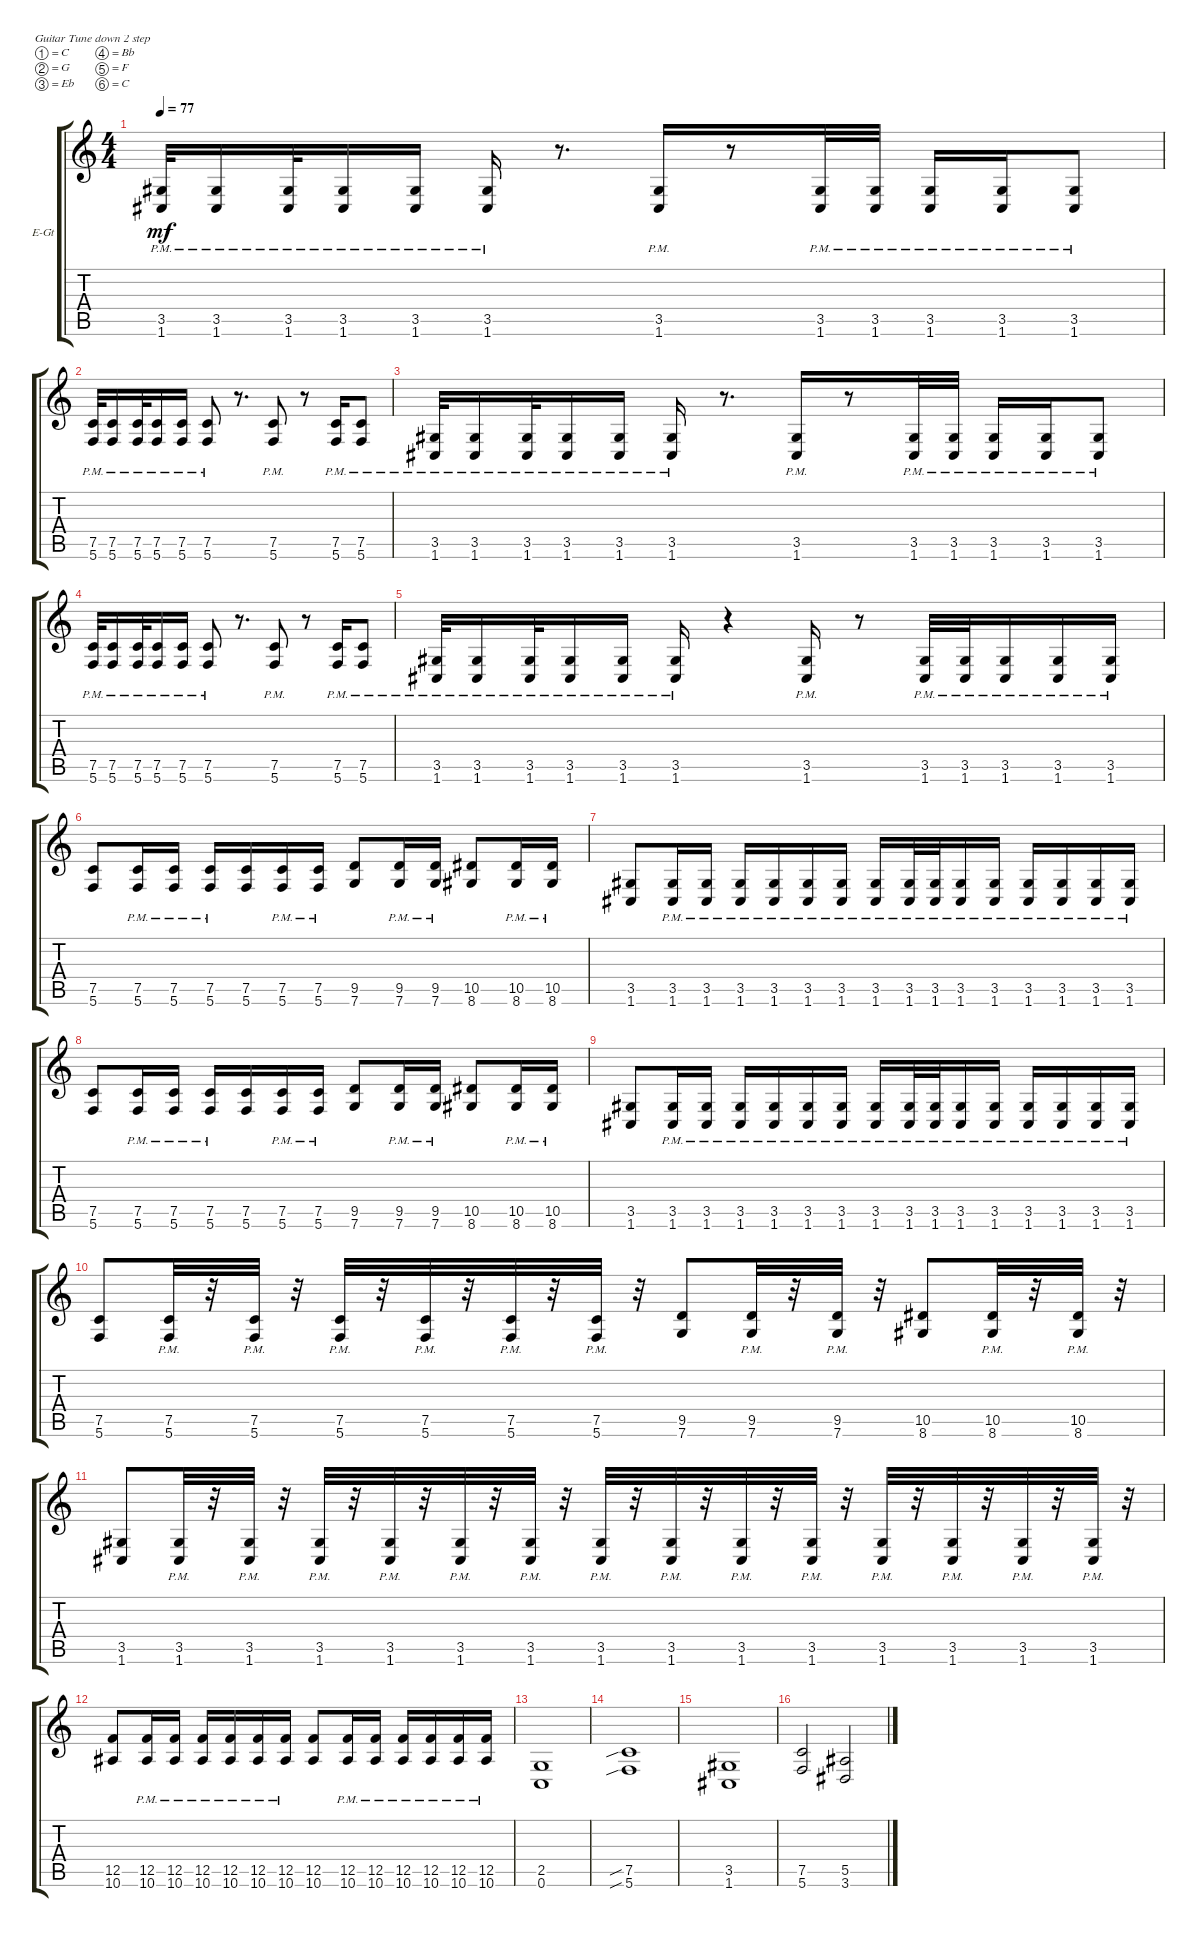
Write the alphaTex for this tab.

\defaultSystemsLayout 4
\bracketExtendMode groupsimilarinstruments
\firstSystemTrackNameOrientation horizontal
\otherSystemsTrackNameOrientation horizontal
\track ("Electric Guitar" "E-Gt") {instrument distortionguitar}
\staff {score tabs}
\tuning (C4 G3 Eb3 Bb2 F2 C2)
\ts (4 4)
\tempo 77
\clef g2
\ks c
(1.6{pm} 3.5{pm}).32{dy mf} (1.6{pm} 3.5{pm}).16 (1.6{pm} 3.5{pm}).32 (1.6{pm} 3.5{pm}).16 (1.6{pm} 3.5{pm}).16 (1.6{pm} 3.5{pm}).16 r.8{d} (1.6{pm} 3.5{pm}).16 r.8 (1.6{pm} 3.5{pm}).32 (1.6{pm} 3.5{pm}).32 (1.6{pm} 3.5{pm}).16 (1.6{pm} 3.5{pm}).16 (1.6{pm} 3.5{pm}).8 |
(5.6{pm} 7.5{pm}).32 (5.6{pm} 7.5{pm}).16 (5.6{pm} 7.5{pm}).32 (5.6{pm} 7.5{pm}).16 (5.6{pm} 7.5{pm}).16 (5.6{pm} 7.5{pm}).8 r.8{d} (5.6{pm} 7.5{pm}).8 r.8 (5.6{pm} 7.5{pm}).16 (5.6{pm} 7.5{pm}).8 |
(1.6{pm} 3.5{pm}).32 (1.6{pm} 3.5{pm}).16 (1.6{pm} 3.5{pm}).32 (1.6{pm} 3.5{pm}).16 (1.6{pm} 3.5{pm}).16 (1.6{pm} 3.5{pm}).16 r.8{d} (1.6{pm} 3.5{pm}).16 r.8 (1.6{pm} 3.5{pm}).32 (1.6{pm} 3.5{pm}).32 (1.6{pm} 3.5{pm}).16 (1.6{pm} 3.5{pm}).16 (1.6{pm} 3.5{pm}).8 |
(5.6{pm} 7.5{pm}).32 (5.6{pm} 7.5{pm}).16 (5.6{pm} 7.5{pm}).32 (5.6{pm} 7.5{pm}).16 (5.6{pm} 7.5{pm}).16 (5.6{pm} 7.5{pm}).8 r.8{d} (5.6{pm} 7.5{pm}).8 r.8 (5.6{pm} 7.5{pm}).16 (5.6{pm} 7.5{pm}).8 |
(1.6{pm} 3.5{pm}).32 (1.6{pm} 3.5{pm}).16 (1.6{pm} 3.5{pm}).32 (1.6{pm} 3.5{pm}).16 (1.6{pm} 3.5{pm}).16 (1.6{pm} 3.5{pm}).16 r.4 (1.6{pm} 3.5{pm}).16 r.8 (1.6{pm} 3.5{pm}).32 (1.6{pm} 3.5{pm}).32 (1.6{pm} 3.5{pm}).16 (1.6{pm} 3.5{pm}).16 (1.6{pm} 3.5{pm}).16 |
(5.6 7.5).8 (5.6{pm} 7.5{pm}).16 (5.6{pm} 7.5{pm}).16 (5.6{pm} 7.5{pm}).16 (5.6 7.5).16 (5.6{pm} 7.5{pm}).16 (5.6{pm} 7.5{pm}).16 (7.6 9.5).8 (7.6{pm} 9.5{pm}).16 (7.6{pm} 9.5{pm}).16 (8.6 10.5).8 (8.6{pm} 10.5{pm}).16 (8.6{pm} 10.5{pm}).16 |
(1.6 3.5).8 (1.6{pm} 3.5{pm}).16 (1.6{pm} 3.5{pm}).16 (1.6{pm} 3.5{pm}).16 (1.6{pm} 3.5{pm}).16 (1.6{pm} 3.5{pm}).16 (1.6{pm} 3.5{pm}).16 (1.6{pm} 3.5{pm}).16 (1.6{pm} 3.5{pm}).32 (1.6{pm} 3.5{pm}).32 (1.6{pm} 3.5{pm}).16 (1.6{pm} 3.5{pm}).16 (1.6{pm} 3.5{pm}).16 (1.6{pm} 3.5{pm}).16 (1.6{pm} 3.5{pm}).16 (3.5{pm} 1.6{pm}).16 |
(5.6 7.5).8 (5.6{pm} 7.5{pm}).16 (5.6{pm} 7.5{pm}).16 (5.6{pm} 7.5{pm}).16 (5.6 7.5).16 (5.6{pm} 7.5{pm}).16 (5.6{pm} 7.5{pm}).16 (7.6 9.5).8 (7.6{pm} 9.5{pm}).16 (7.6{pm} 9.5{pm}).16 (8.6 10.5).8 (8.6{pm} 10.5{pm}).16 (8.6{pm} 10.5{pm}).16 |
(1.6 3.5).8 (1.6{pm} 3.5{pm}).16 (1.6{pm} 3.5{pm}).16 (1.6{pm} 3.5{pm}).16 (1.6{pm} 3.5{pm}).16 (1.6{pm} 3.5{pm}).16 (1.6{pm} 3.5{pm}).16 (1.6{pm} 3.5{pm}).16 (1.6{pm} 3.5{pm}).32 (1.6{pm} 3.5{pm}).32 (1.6{pm} 3.5{pm}).16 (1.6{pm} 3.5{pm}).16 (1.6{pm} 3.5{pm}).16 (1.6{pm} 3.5{pm}).16 (1.6{pm} 3.5{pm}).16 (3.5{pm} 1.6{pm}).16 |
(5.6 7.5).8 (5.6{pm} 7.5{pm}).32 r.32 (5.6{pm} 7.5{pm}).32 r.32 (5.6{pm} 7.5{pm}).32 r.32 (5.6{pm} 7.5{pm}).32 r.32 (5.6{pm} 7.5{pm}).32 r.32 (5.6{pm} 7.5{pm}).32 r.32 (7.6 9.5).8 (7.6{pm} 9.5{pm}).32 r.32 (7.6{pm} 9.5{pm}).32 r.32 (8.6 10.5).8 (8.6{pm} 10.5{pm}).32 r.32 (8.6{pm} 10.5{pm}).32 r.32 |
(1.6 3.5).8 (1.6{pm} 3.5{pm}).32 r.32 (1.6{pm} 3.5{pm}).32 r.32 (1.6{pm} 3.5{pm}).32 r.32 (1.6{pm} 3.5{pm}).32 r.32 (1.6{pm} 3.5{pm}).32 r.32 (1.6{pm} 3.5{pm}).32 r.32 (1.6{pm} 3.5{pm}).32 r.32 (1.6{pm} 3.5{pm}).32 r.32 (1.6{pm} 3.5{pm}).32 r.32 (1.6{pm} 3.5{pm}).32 r.32 (1.6{pm} 3.5{pm}).32 r.32 (1.6{pm} 3.5{pm}).32 r.32 (1.6{pm} 3.5{pm}).32 r.32 (1.6{pm} 3.5{pm}).32 r.32 |
(10.6 12.5).8 (10.6{pm} 12.5{pm}).16 (10.6{pm} 12.5{pm}).16 (10.6{pm} 12.5{pm}).16 (10.6{pm} 12.5{pm}).16 (10.6{pm} 12.5{pm}).16 (10.6{pm} 12.5{pm}).16 (10.6 12.5).8 (10.6{pm} 12.5{pm}).16 (10.6{pm} 12.5{pm}).16 (10.6{pm} 12.5{pm}).16 (10.6{pm} 12.5{pm}).16 (10.6{pm} 12.5{pm}).16 (10.6{pm} 12.5{pm}).16 |
(0.6 2.5).1 |
(5.6{sib} 7.5{sib}).1 |
(1.6 3.5).1 |
(5.6 7.5).2 (3.6 5.5).2
